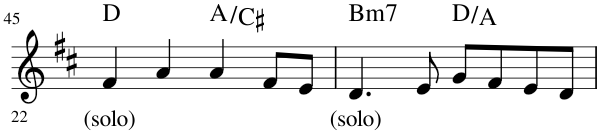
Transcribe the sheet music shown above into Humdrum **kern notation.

**kern	**text	**harte
*part1	*part1	*part1
*staff1	*staff1	*
*I"Voice	*	*
*I'Vo.	*	*
!!LO:PB:g=z
*clefG2	*	*
*k[f#c#]	*	*
*M4/4	*	*
=45	=45	=45
!	!LO:LY:b	!
4f#/	(solo)	D:maj
4a/	.	.
4a/	.	A:maj/3
8f#/L	.	.
8e/J	.	.
=46	=46	=46
!	!LO:LY:b	!LO:H:kt=m7
4.d/	(solo)	B:min7
8e/	.	.
8g/L	.	D:maj/5
8f#/	.	.
8e/	.	.
8d/J	.	.
=	=	=
*-	*-	*-
